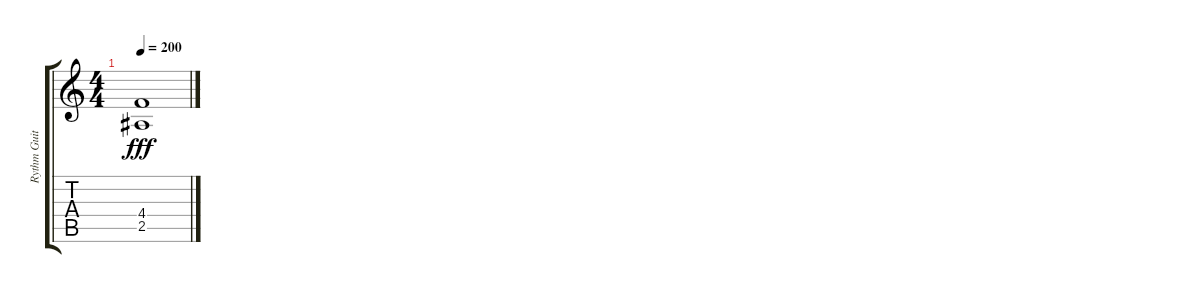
\track ("Rythm Guitar" "Rythm Guit") {instrument distortionguitar}
\staff {score tabs}
\tuning (Eb4 Bb3 Gb3 Db3 Ab2 Eb2) {hide}
\ts (4 4)
\tempo 200
\clef g2
\ks c
(4.4 2.5).1{dy fff}
